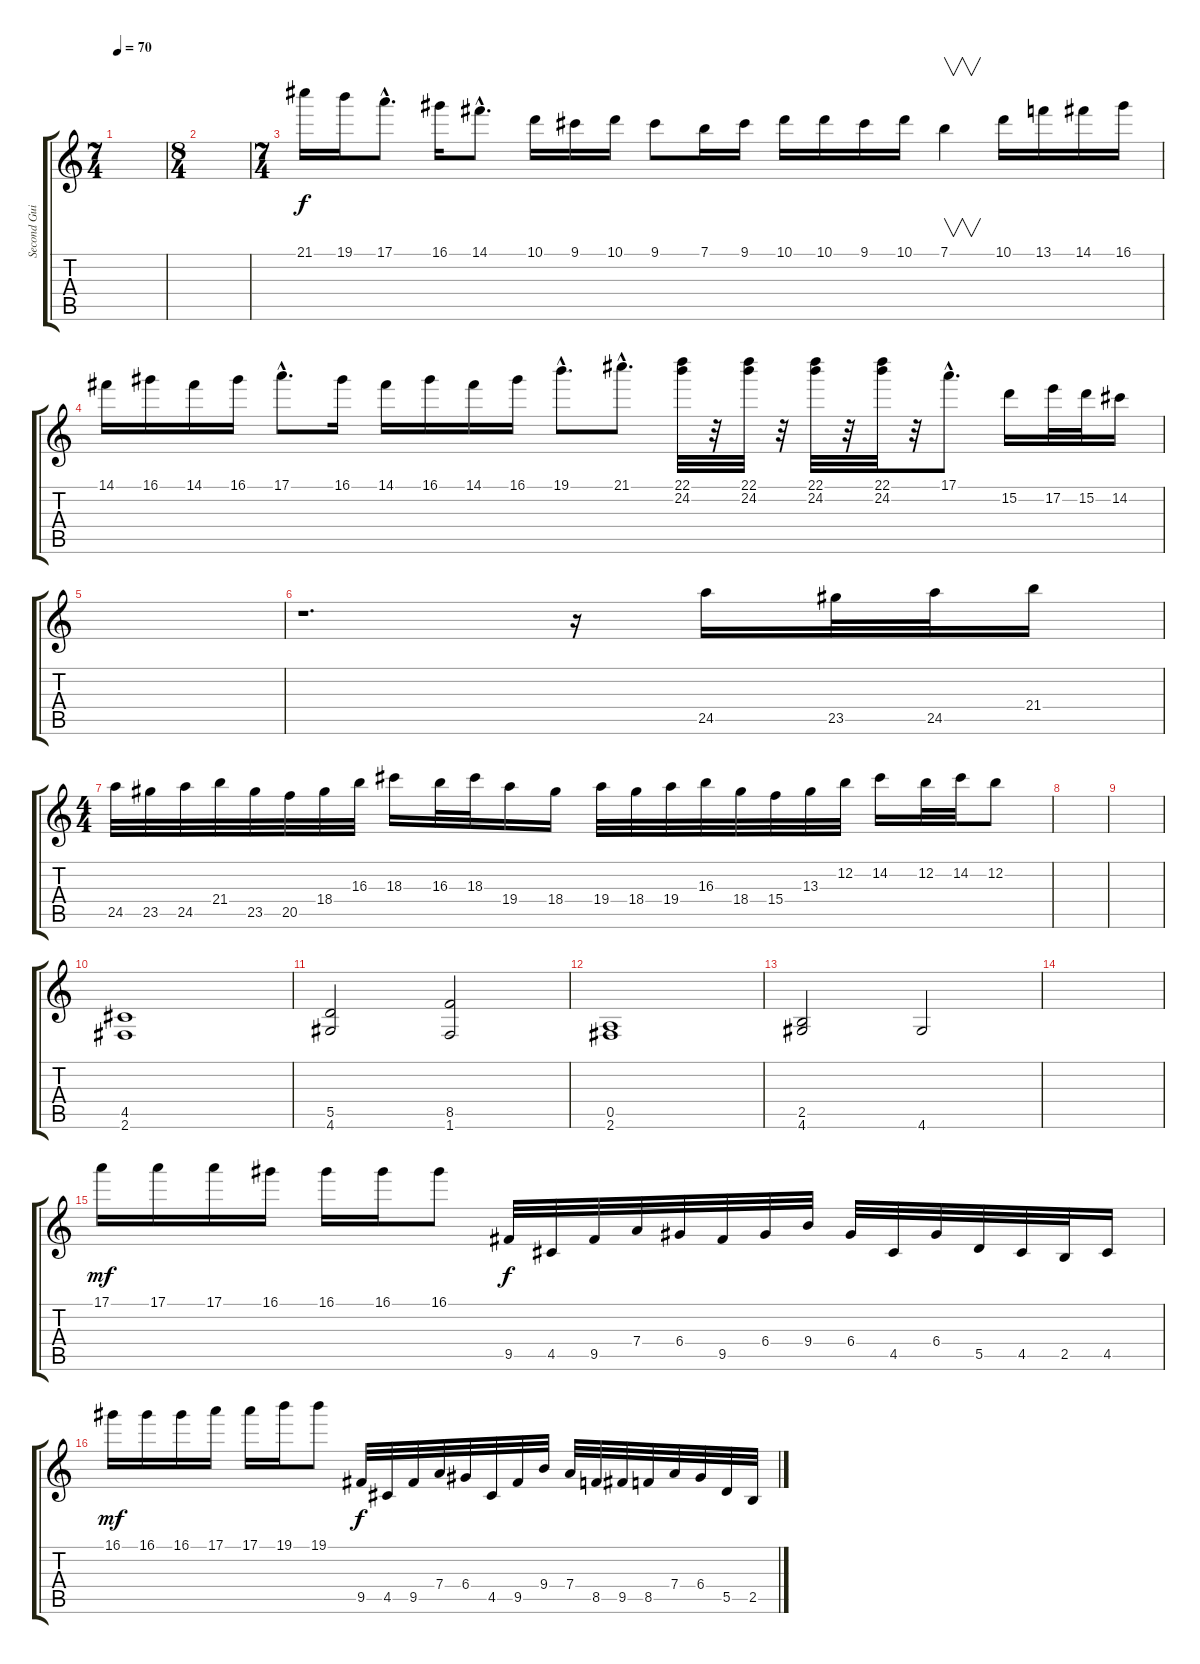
\track ("Second Guitar" "Second Gui") {instrument overdrivenguitar}
\staff {score tabs}
\tuning (E4 B3 G3 D3 A2 E2) {hide}
\ts (7 4)
\tempo 70
\clef g2
\ks c
|
\ts (8 4)
|
\ts (7 4)
21.1.16 19.1.16 17.1{hac}.8{d} 16.1.16 14.1{hac}.8{d} 10.1.16 9.1.16 10.1.16 9.1.8 7.1.16 9.1.16 10.1.16 10.1.16 9.1.16 10.1.16 7.1.4{v} 10.1.16 13.1.16 14.1.16 16.1.16 |
14.1.16 16.1.16 14.1.16 16.1.16 17.1{hac}.8{d} 16.1.16 14.1.16 16.1.16 14.1.16 16.1.16 19.1{hac}.8{d} 21.1{hac}.8{d} (22.1 24.2).32 r.32 (22.1 24.2).32 r.32 (22.1 24.2).32 r.32 (22.1 24.2).32 r.32 17.1{hac}.8{d} 15.2.16 17.2.32 15.2.32 14.2.16 |
|
r.1{d} r.16 24.5.16 23.5.32 24.5.32 21.4.16 |
\ts (4 4)
24.5.32 23.5.32 24.5.32 21.4.32 23.5.32 20.5.32 18.4.32 16.3.32 18.3.16 16.3.32 18.3.32 19.4.16 18.4.16 19.4.32 18.4.32 19.4.32 16.3.32 18.4.32 15.4.32 13.3.32 12.2.32 14.2.16 12.2.32 14.2.32 12.2.8 |
|
|
(4.5 2.6).1{volume 8} |
(5.5 4.6).2 (8.5 1.6).2 |
(0.5 2.6).1 |
(2.5 4.6).2 4.6.2 |
|
17.1.16{dy mf} 17.1.16 17.1.16 16.1.16 16.1.16 16.1.16 16.1.8 9.5.32{dy f} 4.5.32 9.5.32 7.4.32 6.4.32 9.5.32 6.4.32 9.4.32 6.4.32 4.5.32 6.4.32 5.5.32 4.5.32 2.5.32 4.5.16 |
16.1.16{dy mf} 16.1.16 16.1.16 17.1.16 17.1.16 19.1.16 19.1.8 9.5.32{dy f} 4.5.32 9.5.32 7.4.32 6.4.32 4.5.32 9.5.32 9.4.32 7.4.32 8.5.32 9.5.32 8.5.32 7.4.32 6.4.32 5.5.32 2.5.32
